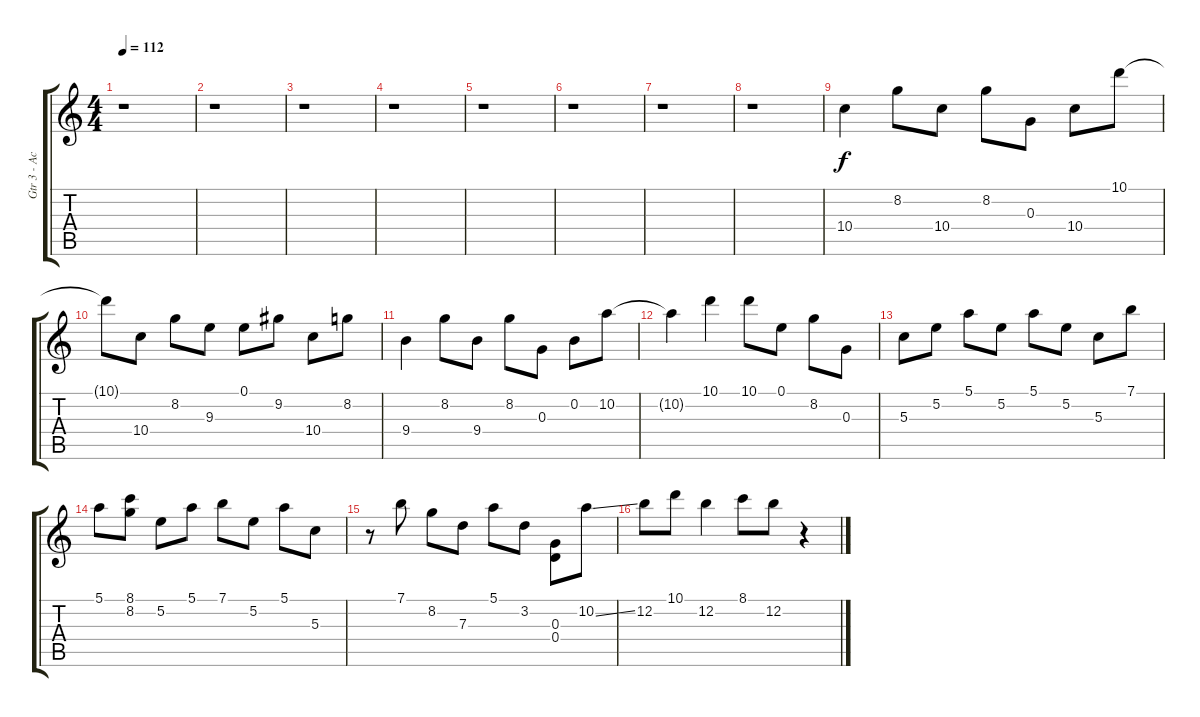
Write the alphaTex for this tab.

\track ("Gtr 3 - Acoustic" "Gtr 3 - Ac") {instrument acousticguitarsteel}
\staff {score tabs}
\tuning (E4 B3 G3 D3 A2 E2) {hide}
\ts (4 4)
\tempo 112
\clef g2
\ks c
r.1{dy f} |
r.1 |
r.1 |
r.1 |
r.1 |
r.1 |
r.1 |
r.1 |
10.4.4 8.2.8 10.4.8 8.2.8 0.3.8 10.4.8 10.1.8 |
10.1{t}.8 10.4.8 8.2.8 9.3.8 0.1.8 9.2.8 10.4.8 8.2.8 |
9.4.4 8.2.8 9.4.8 8.2.8 0.3.8 0.2.8 10.2.8 |
10.2{t}.4 10.1.4 10.1.8 0.1.8 8.2.8 0.3.8 |
5.3.8 5.2.8 5.1.8 5.2.8 5.1.8 5.2.8 5.3.8 7.1.8 |
5.1.8 (8.1 8.2).8 5.2.8 5.1.8 7.1.8 5.2.8 5.1.8 5.3.8 |
r.8 7.1.8 8.2.8 7.3.8 5.1.8 3.2.8 (0.3 0.4).8 10.2{ss}.8 |
12.2.8 10.1.8 12.2.4 8.1.8 12.2.8 r.4
